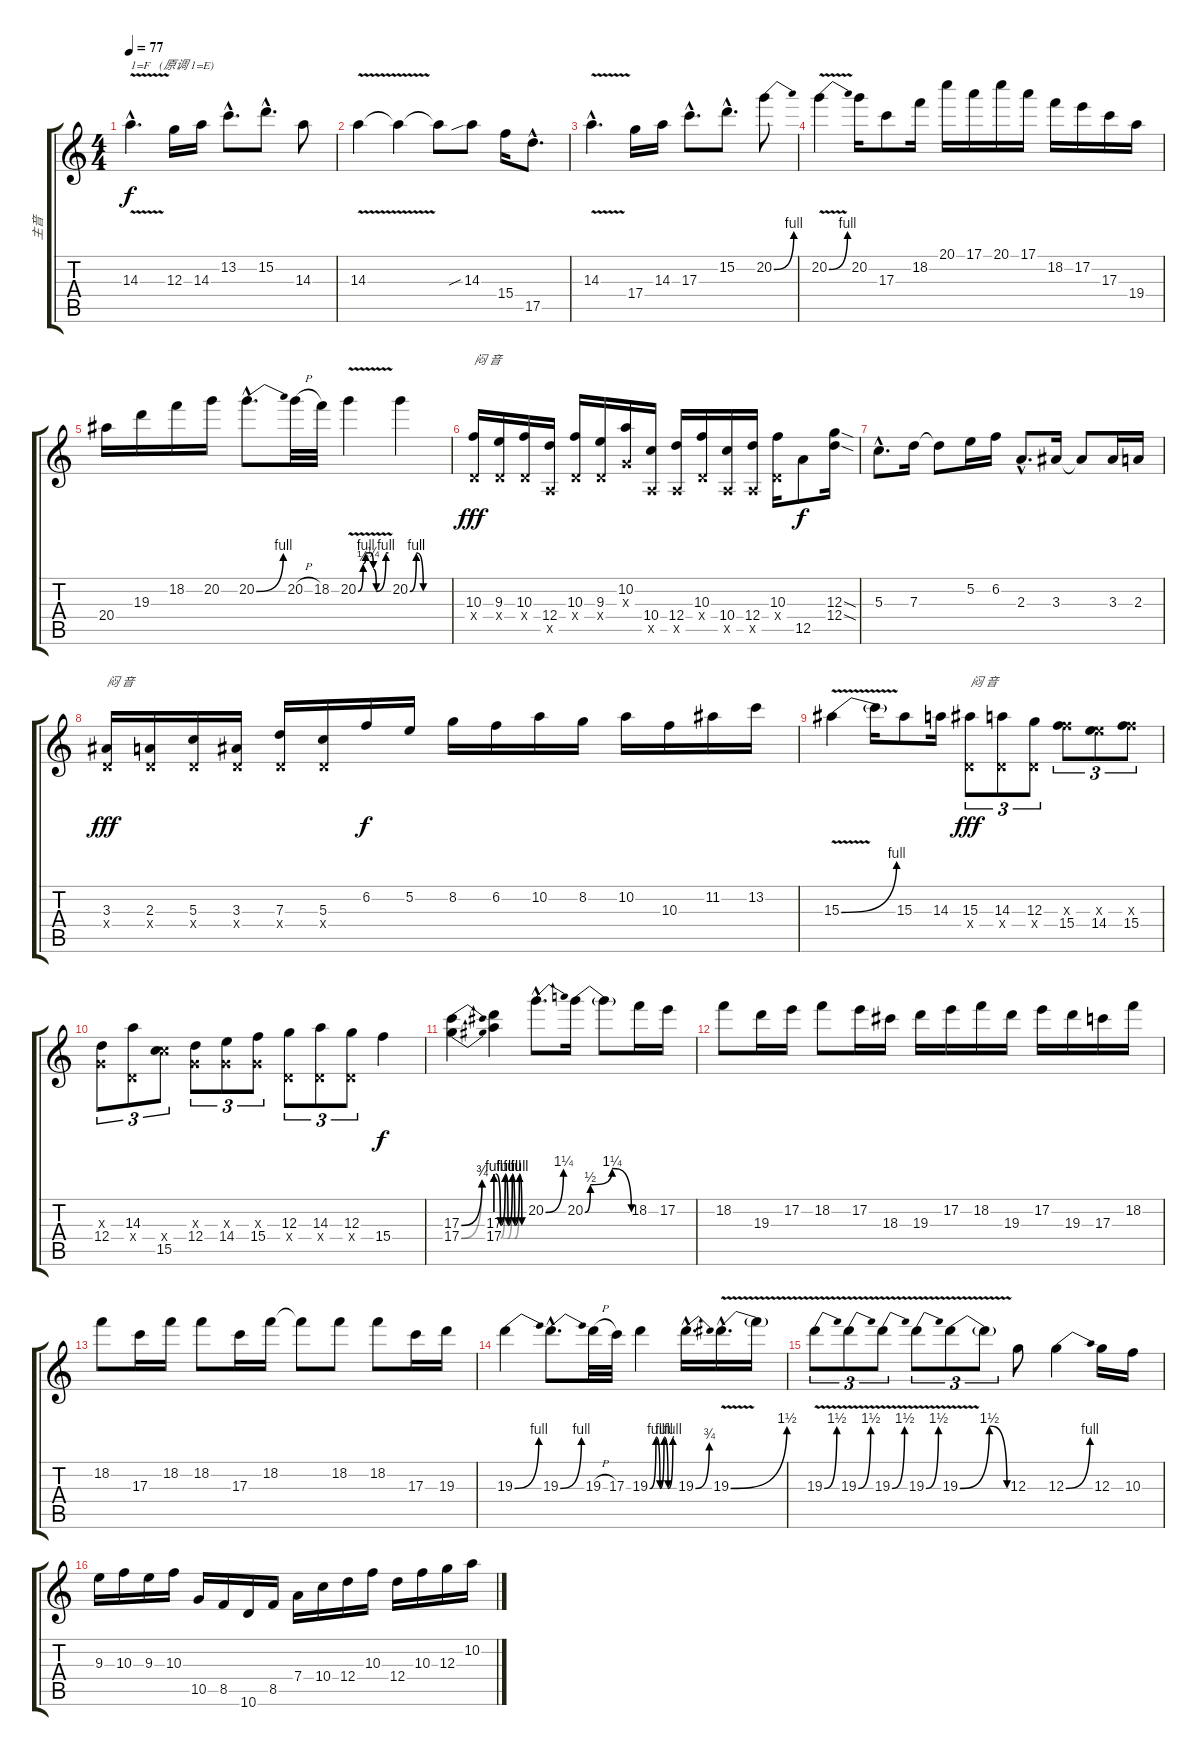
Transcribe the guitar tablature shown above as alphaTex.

\track ("主音" "主音") {instrument overdrivenguitar}
\staff {score tabs}
\tuning (E4 B3 G3 D3 A2 E2) {hide}
\ts (4 4)
\tempo 77
\clef g2
\ks c
14.3{v hac}.4{d txt "1=F   (原调 1=E)" dy f instrument overdrivenguitar} 12.3.16 14.3.16 13.2{hac}.8{d} 15.2{hac}.8{d} 14.3.8 |
14.3{v}.4 14.3{t}.4 14.3{t}.8 14.3{sib}.8 15.4.16 17.5{hac}.8{d} |
14.3{v hac}.4{d} 17.4.16 14.3.16 17.3{hac}.8{d} 15.2{hac}.8{d} 20.2{be (bend 0 0 60 4)}.8 |
20.2{be (bend 0 0 60 4) v}.4 20.2.16 17.3.8 18.2.16 20.1.16 17.1.16 20.1.16 17.1.16 18.2.16 17.2.16 17.3.16 19.4.16 |
20.4.16 19.3.16 18.2.16 20.2.16 20.2{be (bend 0 0 60 4) hac}.8{d} 20.2{h}.32 18.2.32 20.2{be (custom 0 0 10 2 15 4 20 4 24 4 30 1 36 0 55 4 60 4) v}.4 20.2{be (custom 0 0 10 4 21 0 60 0)}.4 |
(10.3 0.4{x}).16{txt "闷 音" dy fff} (9.3 0.4{x}).16 (10.3 0.4{x}).16 (12.4 0.5{x}).16 (10.3 0.4{x}).16 (9.3 0.4{x}).16 (10.2 0.3{x}).16 (10.4 0.5{x}).16 (12.4 0.5{x}).16 (10.3 0.4{x}).16 (10.4 0.5{x}).16 (12.4 0.5{x}).16 (10.3 0.4{x}).16 12.5.8{dy f} (12.3{sod} 12.4{sod}).16 |
5.3{hac}.8{d} 7.3.16 7.3{t}.8 5.2.16 6.2.16 2.3{hac}.8{d} 3.3.16 3.3{t}.8 3.3.16 2.3.16 |
(3.3 0.4{x}).16{txt "闷 音" dy fff} (2.3 0.4{x}).16 (5.3 0.4{x}).16 (3.3 0.4{x}).16 (7.3 0.4{x}).16 (5.3 0.4{x}).16 6.2.16{dy f} 5.2.16 8.2.16 6.2.16 10.2.16 8.2.16 10.2.16 10.3.16 11.2.16 13.2.16 |
15.3{be (bend 0 0 60 4) v}.4 15.3{t}.16 15.3.8 14.3.16 (15.3 0.4{x}).8{tu (3 2) txt "闷 音" dy fff} (14.3 0.4{x}).8{tu (3 2)} (12.3 0.4{x}).8{tu (3 2)} (10.3{x} 15.4).8{tu (3 2)} (9.3{x} 14.4).8{tu (3 2)} (10.3{x} 15.4).8{tu (3 2)} |
(0.3{x} 12.4).8{tu (3 2)} (14.3 0.4{x}).8{tu (3 2)} (10.4{x} 15.5).8{tu (3 2)} (0.3{x} 12.4).8{tu (3 2)} (0.3{x} 14.4).8{tu (3 2)} (0.3{x} 15.4).8{tu (3 2)} (12.3 0.4{x}).8{tu (3 2)} (14.3 0.4{x}).8{tu (3 2)} (12.3 0.4{x}).8{tu (3 2)} 15.4.4{dy f} |
(17.3{be (bend 0 0 60 3)} 17.4{be (bend 0 0 60 3)}).4 (17.3{be (custom 0 4 10 0 20 4 26 0 35 4 40 0 50 4 55 0 60 0)} 17.4{be (custom 0 4 10 0 20 4 25 0 35 4 40 0 50 4 55 0 60 0)}).4 20.2{be (bend 0 0 60 5) hac}.8{d} 20.2{be (custom 0 0 7 2 35 5 60 0)}.16 20.2{t}.8 18.2.16 17.2.16 |
18.2.8 19.3.16 17.2.16 18.2.8 17.2.16 18.3.16 19.3.16 17.2.16 18.2.16 19.3.16 17.2.16 19.3.16 17.3.16 18.2.16 |
18.2.8 17.3.16 18.2.16 18.2.8 17.3.16 18.2.16 18.2{t}.8 18.2.8 18.2.8 17.3.16 19.3.16 |
19.3{be (bend 0 0 60 4)}.4 19.3{be (bend 0 0 60 4) hac}.8{d} 19.3{h}.32 17.3.32 19.3{be (custom 0 0 15 4 25 0 35 4 45 0 57 4 60 4)}.4 19.3{be (bend 0 0 60 3) hac}.16{d} 19.3{be (bend 0 0 60 6) v hac}.16{d} 19.3{t}.16 |
19.3{be (bend 0 0 60 6) v}.8{tu (3 2)} 19.3{be (bend 0 0 60 6) v}.8{tu (3 2)} 19.3{be (bend 0 0 60 6) v}.8{tu (3 2)} 19.3{be (bend 0 0 60 6) v}.8{tu (3 2)} 19.3{be (custom 0 0 35 6 56 0 60 0) v}.8{tu (3 2)} 19.3{t}.8{tu (3 2)} 12.3.8 12.3{be (bend 0 0 60 4)}.4 12.3.16 10.3.16 |
9.3.16 10.3.16 9.3.16 10.3.16 10.5.16 8.5.16 10.6.16 8.5.16 7.4.16 10.4.16 12.4.16 10.3.16 12.4.16 10.3.16 12.3.16 10.2.16
